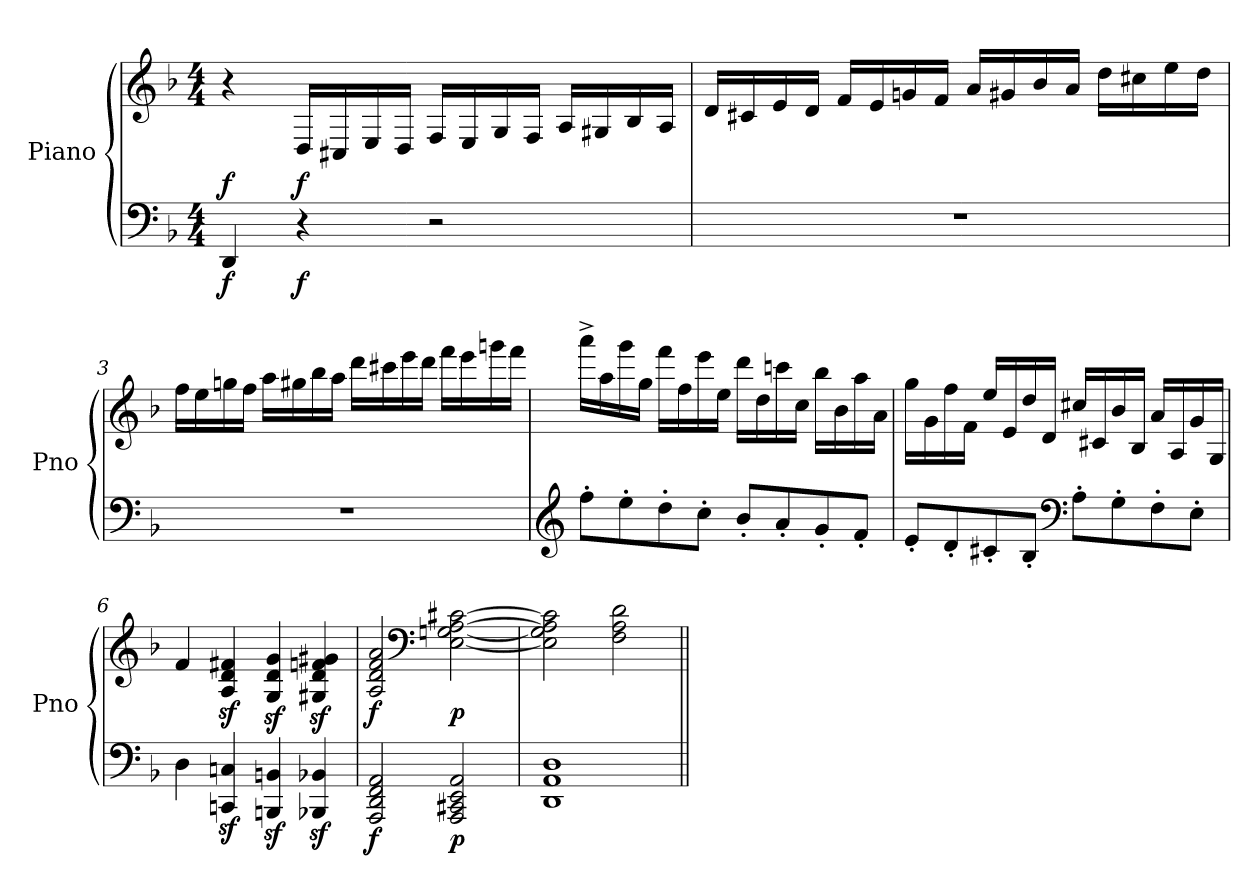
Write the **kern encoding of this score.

**kern	**dynam	**kern	**dynam
*part2	*part2	*part1	*part1
*staff2	*staff2	*staff1	*staff1
*I"Piano	*	*I"Piano	*
*I'Pno	*	*I'Pno	*
*clefF4	*	*clefG2	*
*k[b-]	*	*k[b-]	*
*M4/4	*	*M4/4	*
*MM128	*	*MM128	*
=1	=1	=1	=1
!	!LO:DY:b	!	!LO:DY:b
4DD/	f	4r	f
!	!LO:DY:b	!	!LO:DY:b
4r	f	16D/LL	f
.	.	16C#X/	.
.	.	16E/	.
.	.	16D/JJ	.
2r	.	16F/LL	.
.	.	16E/	.
.	.	16G/	.
.	.	16F/JJ	.
.	.	16A/LL	.
.	.	16G#X/	.
.	.	16B-/	.
.	.	16A/JJ	.
=2	=2	=2	=2
1r	.	16d/LL	.
.	.	16c#X/	.
.	.	16e/	.
.	.	16d/JJ	.
.	.	16f/LL	.
.	.	16e/	.
.	.	16gn/	.
.	.	16f/JJ	.
.	.	16a/LL	.
.	.	16g#X/	.
.	.	16b-/	.
.	.	16a/JJ	.
.	.	16dd\LL	.
.	.	16cc#X\	.
.	.	16ee\	.
.	.	16dd\JJ	.
!!LO:LB:g=z
=3	=3	=3	=3
1r	.	16ff\LL	.
.	.	16ee\	.
.	.	16ggn\	.
.	.	16ff\JJ	.
.	.	16aa\LL	.
.	.	16gg#X\	.
.	.	16bb-\	.
.	.	16aa\JJ	.
.	.	16ddd\LL	.
.	.	16ccc#X\	.
.	.	16eee\	.
.	.	16ddd\JJ	.
.	.	16fff\LL	.
.	.	16eee\	.
.	.	16gggn\	.
.	.	16fff\JJ	.
=4	=4	=4	=4
*clefG2	*	*	*
8ff'\L	.	16aaa^\LL	.
.	.	16aa\	.
8ee'\	.	16ggg\	.
.	.	16gg\JJ	.
8dd'\	.	16fff\LL	.
.	.	16ff\	.
8cc'\J	.	16eee\	.
.	.	16ee\JJ	.
8b-'/L	.	16ddd\LL	.
.	.	16dd\	.
8a'/	.	16cccn\	.
.	.	16cc\JJ	.
8g'/	.	16bb-\LL	.
.	.	16b-\	.
8f'/J	.	16aa\	.
.	.	16a\JJ	.
!!LO:LB:g=z
=5	=5	=5	=5
8e'/L	.	16gg\LL	.
.	.	16g\	.
8d'/	.	16ff\	.
.	.	16f\JJ	.
8c#X'/	.	16ee/LL	.
.	.	16e/	.
8B-'/J	.	16dd/	.
.	.	16d/JJ	.
*clefF4	*	*	*
8A'\L	.	16cc#X/LL	.
.	.	16c#X/	.
8G'\	.	16b-/	.
.	.	16B-/JJ	.
8F'\	.	16a/LL	.
.	.	16A/	.
8E'\J	.	16g/	.
.	.	16G/JJ	.
=6	=6	=6	=6
4D\	.	4f/	.
4CCn/z< 4Cn/z<	.	4A/z< 4d/z< 4f#X/z<	.
4BBBn/z< 4BBn/z<	.	4G/z< 4d/z< 4g/z<	.
4BBB-X/z< 4BB-X/z<	.	4G#X/z< 4d/z< 4fn/z< 4g#X/z<	.
=7	=7	=7	=7
!	!LO:DY:b	!	!LO:DY:b
2AAA/ 2DD/ 2FF/ 2AA/	f	2A/ 2d/ 2f/ 2a/	f
*	*	*clefF4	*
!	!LO:DY:b	!	!LO:DY:b
2AAA/ 2CC#X/ 2EE/ 2AA/	p	[2E\ [2Gn\ [2A\ [2c#X\	p
=8	=8	=8	=8
1DD 1AA 1D	.	2E\] 2G\] 2A\] 2c#\]	.
.	.	2F\ 2A\ 2d\	.
=||	=||	=||	=||
*-	*-	*-	*-
